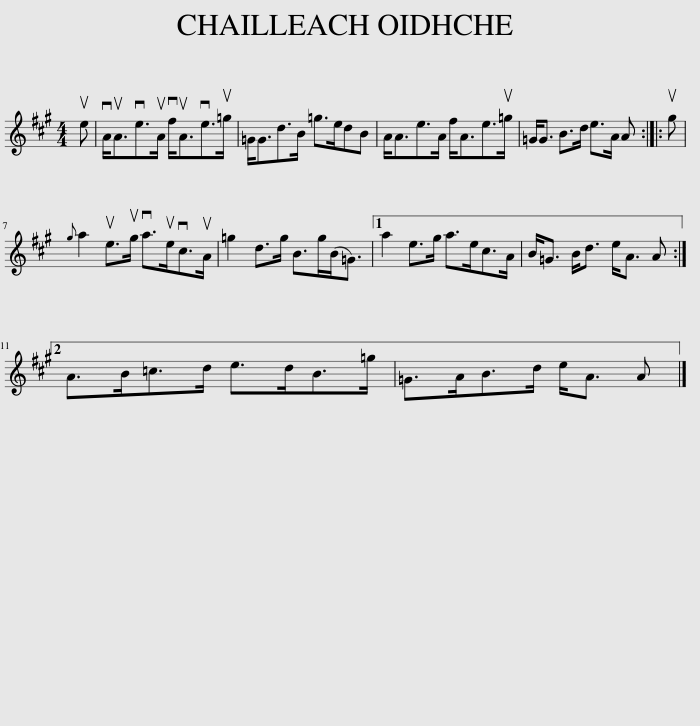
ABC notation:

X:1
L:1/8
M:4/4
I:linebreak $
K:A
V:1 treble
V:1
 ue | vA<uAve>uA vf<uAve>u=g | =G<Gd>B =g>edB | A<Ae>A f<Ae>u=g | =G<G B>d e>A A :: %5
 ug |${g} a2 ue>ug va>uevc>uA | =g2 d>g B>g(B<=G) |1 a2 e>g a>ec>A | B<=G B<d e<A A :|2$ %10
 A>B=c>d e>dB>=g | =G>AB>d e<A A |] %12
